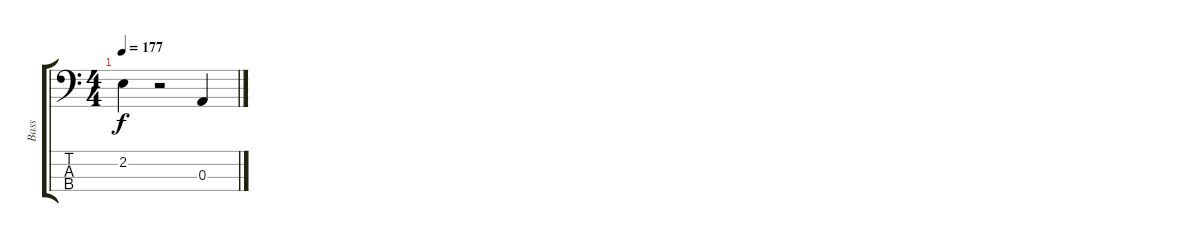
\track ("Bass" "Bass") {instrument electricbassfinger}
\staff {score tabs}
\tuning (G2 D2 A1 E1) {hide}
\ts (4 4)
\tempo 177
\clef f4
\ks c
2.2.4{dy f} r.2 0.3.4
